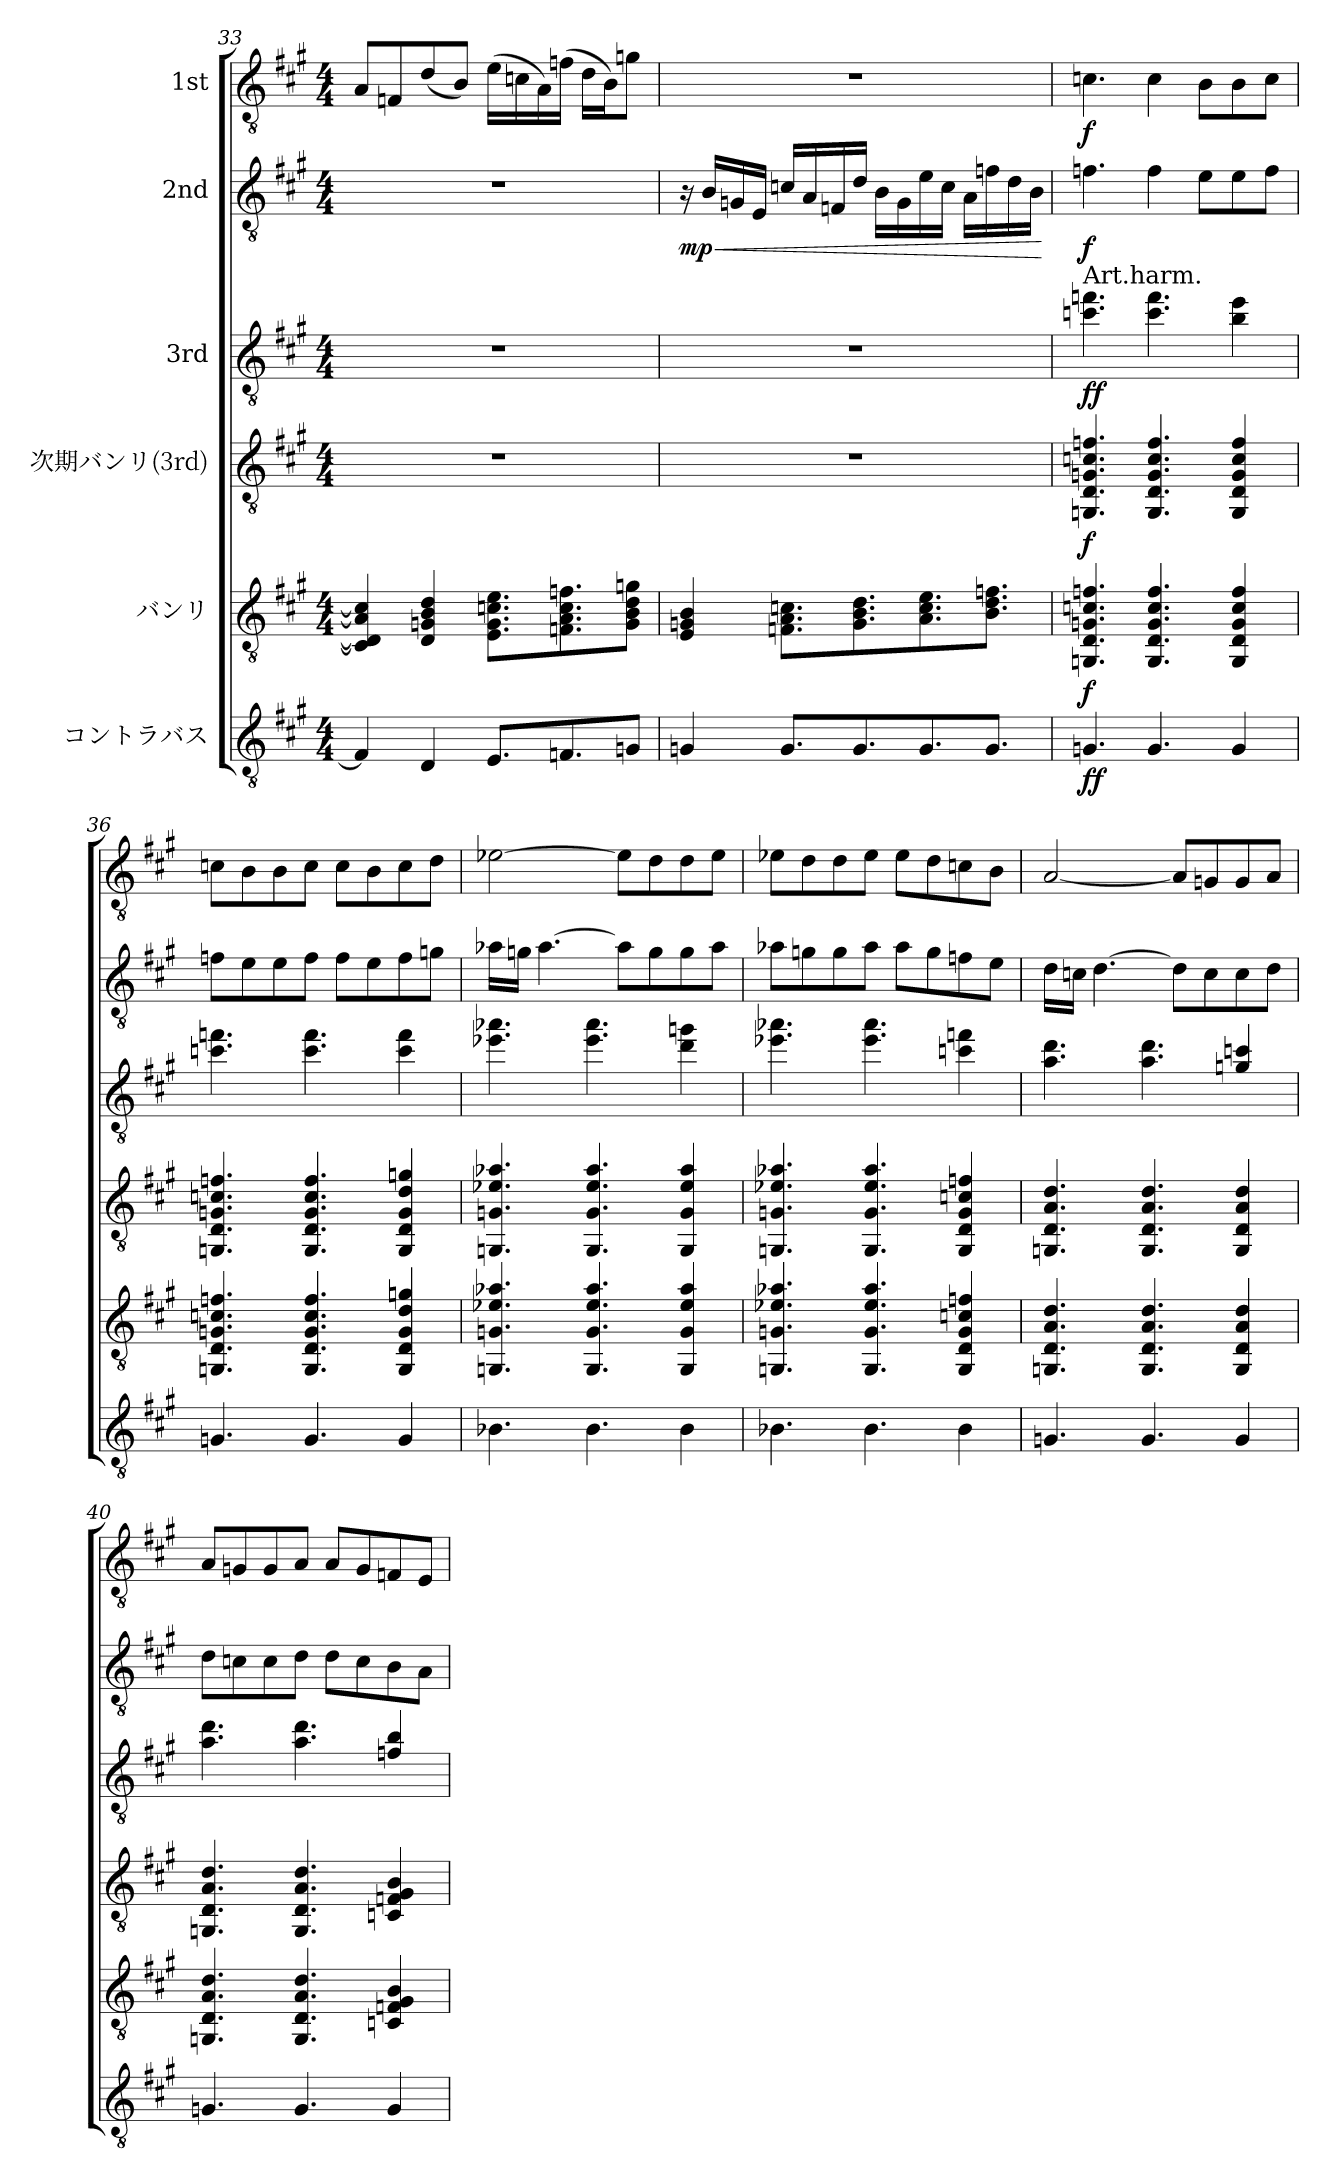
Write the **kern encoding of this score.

**kern	**dynam	**kern	**dynam	**kern	**dynam	**kern	**dynam	**kern	**dynam	**kern	**dynam
*part6	*part6	*part5	*part5	*part4	*part4	*part3	*part3	*part2	*part2	*part1	*part1
*staff6	*staff6	*staff5	*staff5	*staff4	*staff4	*staff3	*staff3	*staff2	*staff2	*staff1	*staff1
*I"コントラバス	*	*I"バンリ	*	*I"次期バンリ(3rd)	*	*I"3rd	*	*I"2nd	*	*I"1st	*
*clefGv2	*	*clefGv2	*	*clefGv2	*	*clefGv2	*	*clefGv2	*	*clefGv2	*
*ITrd7c12	*	*	*	*	*	*	*	*	*	*	*
*k[f#c#g#]	*	*k[f#c#g#]	*	*k[f#c#g#]	*	*k[f#c#g#]	*	*k[f#c#g#]	*	*k[f#c#g#]	*
*M4/4	*	*M4/4	*	*M4/4	*	*M4/4	*	*M4/4	*	*M4/4	*
=33	=33	=33	=33	=33	=33	=33	=33	=33	=33	=33	=33
4FF/]	.	4C/] 4D/] 4A/] 4c/]	.	1r	.	1r	.	1r	.	8A/L	.
.	.	.	.	.	.	.	.	.	.	8Fn/	.
4DD/	.	4D/ 4Gn/ 4B/ 4d/	.	.	.	.	.	.	.	(8d/	.
.	.	.	.	.	.	.	.	.	.	8B/J)	.
8.EE/L	.	8.E\ 8.G\ 8.cn\ 8.e\L	.	.	.	.	.	.	.	(16e\LL	.
.	.	.	.	.	.	.	.	.	.	16cn\	.
.	.	.	.	.	.	.	.	.	.	16A\)	.
8.FFn/	.	8.Fn\ 8.A\ 8.c\ 8.fn\	.	.	.	.	.	.	.	(16fn\JJ	.
.	.	.	.	.	.	.	.	.	.	16d\LL	.
.	.	.	.	.	.	.	.	.	.	16B\J)	.
8GGn/J	.	8G\ 8B\ 8d\ 8gn\J	.	.	.	.	.	.	.	8gn\J	.
!!LO:LB:g=z
=34	=34	=34	=34	=34	=34	=34	=34	=34	=34	=34	=34
!	!	!	!	!	!	!	!	!	!LO:HP:b	!	!
!	!	!	!	!	!	!	!	!	!LO:DY:n=1:b	!	!
4GGn/	.	4E/ 4Gn/ 4B/	.	1r	.	1r	.	16r	< mp	1r	.
.	.	.	.	.	.	.	.	16B/LL	.	.	.
.	.	.	.	.	.	.	.	16Gn/	.	.	.
.	.	.	.	.	.	.	.	16E/JJ	.	.	.
8.GG/L	.	8.Fn\ 8.A\ 8.cn\L	.	.	.	.	.	16cn/LL	.	.	.
.	.	.	.	.	.	.	.	16A/	.	.	.
.	.	.	.	.	.	.	.	16Fn/	.	.	.
8.GG/	.	8.G\ 8.B\ 8.d\	.	.	.	.	.	16d/JJ	.	.	.
.	.	.	.	.	.	.	.	16B\LL	.	.	.
.	.	.	.	.	.	.	.	16G\	.	.	.
8.GG/	.	8.A\ 8.c\ 8.e\	.	.	.	.	.	16e\	.	.	.
.	.	.	.	.	.	.	.	16c\JJ	.	.	.
.	.	.	.	.	.	.	.	16A\LL	.	.	.
8.GG/J	.	8.B\ 8.d\ 8.fn\J	.	.	.	.	.	16fn\	.	.	.
.	.	.	.	.	.	.	.	16d\	.	.	.
.	.	.	.	.	.	.	.	16B\JJ	.	.	.
.	.	.	.	.	.	.	.	.	[	.	.
=35	=35	=35	=35	=35	=35	=35	=35	=35	=35	=35	=35
*	*	*	*	*	*	*	*	*	*	*MM132	*
!	!	!	!	!	!	!LO:TX:a:t=Art.harm.	!	!	!	!	!
!	!LO:DY:b	!	!LO:DY:b	!	!LO:DY:b	!	!LO:DY:b	!	!LO:DY:b	!	!LO:DY:b
4.GGn/	ff	4.GGn/ 4.D/ 4.Gn/ 4.cn/ 4.fn/	f	4.GGn/ 4.D/ 4.Gn/ 4.cn/ 4.fn/	f	4.ccn\ 4.ffn\	ff	4.fn\	f	4.cn\	f
4.GG/	.	4.GG/ 4.D/ 4.G/ 4.c/ 4.f/	.	4.GG/ 4.D/ 4.G/ 4.c/ 4.f/	.	4.cc\ 4.ff\	.	4f\	.	4c\	.
.	.	.	.	.	.	.	.	8e\L	.	8B\L	.
4GG/	.	4GG/ 4D/ 4G/ 4c/ 4f/	.	4GG/ 4D/ 4G/ 4c/ 4f/	.	4b\ 4ee\	.	8e\	.	8B\	.
.	.	.	.	.	.	.	.	8f\J	.	8c\J	.
=36	=36	=36	=36	=36	=36	=36	=36	=36	=36	=36	=36
4.GGn/	.	4.GGn/ 4.D/ 4.Gn/ 4.cn/ 4.fn/	.	4.GGn/ 4.D/ 4.Gn/ 4.cn/ 4.fn/	.	4.ccn\ 4.ffn\	.	8fn\L	.	8cn\L	.
.	.	.	.	.	.	.	.	8e\	.	8B\	.
.	.	.	.	.	.	.	.	8e\	.	8B\	.
4.GG/	.	4.GG/ 4.D/ 4.G/ 4.c/ 4.f/	.	4.GG/ 4.D/ 4.G/ 4.c/ 4.f/	.	4.cc\ 4.ff\	.	8f\J	.	8c\J	.
.	.	.	.	.	.	.	.	8f\L	.	8c\L	.
.	.	.	.	.	.	.	.	8e\	.	8B\	.
4GG/	.	4GG/ 4D/ 4G/ 4d/ 4gn/	.	4GG/ 4D/ 4G/ 4d/ 4gn/	.	4cc\ 4ff\	.	8f\	.	8c\	.
.	.	.	.	.	.	.	.	8gn\J	.	8d\J	.
=37	=37	=37	=37	=37	=37	=37	=37	=37	=37	=37	=37
4.BB-X\	.	4.GGn/ 4.Gn/ 4.e-X/ 4.a-X/	.	4.GGn/ 4.Gn/ 4.e-X/ 4.a-X/	.	4.ee-X\ 4.aa-X\	.	16a-X\LL	.	[2e-X\	.
.	.	.	.	.	.	.	.	16gn\JJ	.	.	.
.	.	.	.	.	.	.	.	[4.a-\	.	.	.
4.BB-\	.	4.GG/ 4.G/ 4.e-/ 4.a-/	.	4.GG/ 4.G/ 4.e-/ 4.a-/	.	4.ee-\ 4.aa-\	.	.	.	.	.
.	.	.	.	.	.	.	.	8a-\L]	.	8e-\L]	.
.	.	.	.	.	.	.	.	8g\	.	8d\	.
4BB-\	.	4GG/ 4G/ 4e-/ 4a-/	.	4GG/ 4G/ 4e-/ 4a-/	.	4dd\ 4ggn\	.	8g\	.	8d\	.
.	.	.	.	.	.	.	.	8a-\J	.	8e-\J	.
=38	=38	=38	=38	=38	=38	=38	=38	=38	=38	=38	=38
4.BB-X\	.	4.GGn/ 4.Gn/ 4.e-X/ 4.a-X/	.	4.GGn/ 4.Gn/ 4.e-X/ 4.a-X/	.	4.ee-X\ 4.aa-X\	.	8a-X\L	.	8e-X\L	.
.	.	.	.	.	.	.	.	8gn\	.	8d\	.
.	.	.	.	.	.	.	.	8g\	.	8d\	.
4.BB-\	.	4.GG/ 4.G/ 4.e-/ 4.a-/	.	4.GG/ 4.G/ 4.e-/ 4.a-/	.	4.ee-\ 4.aa-\	.	8a-\J	.	8e-\J	.
.	.	.	.	.	.	.	.	8a-\L	.	8e-\L	.
.	.	.	.	.	.	.	.	8g\	.	8d\	.
4BB-\	.	4GG/ 4D/ 4G/ 4cn/ 4fn/	.	4GG/ 4D/ 4G/ 4cn/ 4fn/	.	4ccn\ 4ffn\	.	8fn\	.	8cn\	.
.	.	.	.	.	.	.	.	8e\J	.	8B\J	.
=39	=39	=39	=39	=39	=39	=39	=39	=39	=39	=39	=39
4.GGn/	.	4.GGn/ 4.D/ 4.A/ 4.d/	.	4.GGn/ 4.D/ 4.A/ 4.d/	.	4.a\ 4.dd\	.	16d\LL	.	[2A/	.
.	.	.	.	.	.	.	.	16cn\JJ	.	.	.
.	.	.	.	.	.	.	.	[4.d\	.	.	.
4.GG/	.	4.GG/ 4.D/ 4.A/ 4.d/	.	4.GG/ 4.D/ 4.A/ 4.d/	.	4.a\ 4.dd\	.	.	.	.	.
.	.	.	.	.	.	.	.	8d\L]	.	8A/L]	.
.	.	.	.	.	.	.	.	8c\	.	8Gn/	.
4GG/	.	4GG/ 4D/ 4A/ 4d/	.	4GG/ 4D/ 4A/ 4d/	.	4gn/ 4ccn/	.	8c\	.	8G/	.
.	.	.	.	.	.	.	.	8d\J	.	8A/J	.
!!LO:PB:g=z
=40	=40	=40	=40	=40	=40	=40	=40	=40	=40	=40	=40
4.GGn/	.	4.GGn/ 4.D/ 4.A/ 4.d/	.	4.GGn/ 4.D/ 4.A/ 4.d/	.	4.a\ 4.dd\	.	8d\L	.	8A/L	.
.	.	.	.	.	.	.	.	8cn\	.	8Gn/	.
.	.	.	.	.	.	.	.	8c\	.	8G/	.
4.GG/	.	4.GG/ 4.D/ 4.A/ 4.d/	.	4.GG/ 4.D/ 4.A/ 4.d/	.	4.a\ 4.dd\	.	8d\J	.	8A/J	.
.	.	.	.	.	.	.	.	8d\L	.	8A/L	.
.	.	.	.	.	.	.	.	8c\	.	8G/	.
4GG/	.	4Cn/ 4Fn/ 4G#/ 4B/	.	4Cn/ 4Fn/ 4G#/ 4B/	.	4fn/ 4b/	.	8B\	.	8Fn/	.
.	.	.	.	.	.	.	.	8A\J	.	8E/J	.
=	=	=	=	=	=	=	=	=	=	=	=
*-	*-	*-	*-	*-	*-	*-	*-	*-	*-	*-	*-
